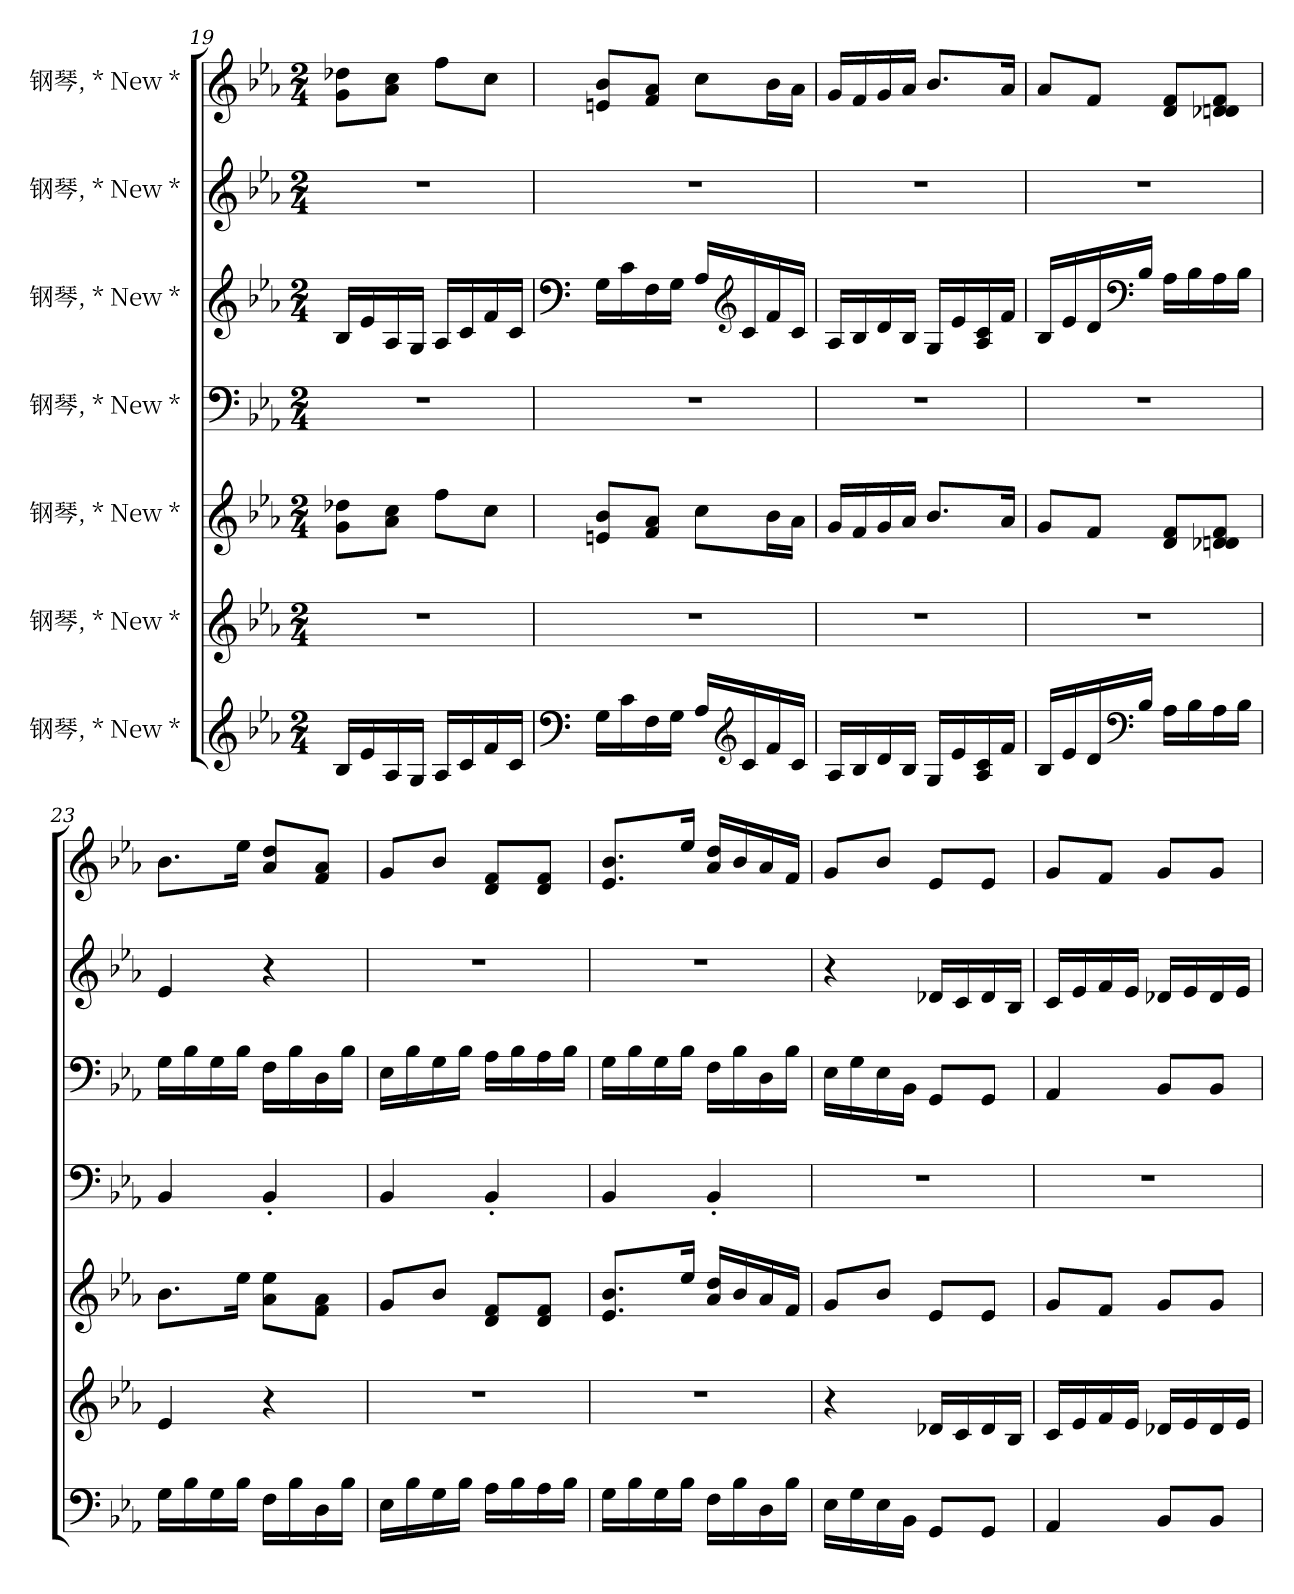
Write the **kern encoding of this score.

**kern	**kern	**kern	**kern	**kern	**kern	**kern
*part7	*part6	*part5	*part4	*part3	*part2	*part1
*staff7	*staff6	*staff5	*staff4	*staff3	*staff2	*staff1
*I"钢琴, * New *	*I"钢琴, * New *	*I"钢琴, * New *	*I"钢琴, * New *	*I"钢琴, * New *	*I"钢琴, * New *	*I"钢琴, * New *
*clefG2	*clefG2	*clefG2	*clefF4	*clefG2	*clefG2	*clefG2
*k[b-e-a-]	*k[b-e-a-]	*k[b-e-a-]	*k[b-e-a-]	*k[b-e-a-]	*k[b-e-a-]	*k[b-e-a-]
*M2/4	*M2/4	*M2/4	*M2/4	*M2/4	*M2/4	*M2/4
=19	=19	=19	=19	=19	=19	=19
16B-/LL	2r	8g\ 8dd-X\L	2r	16B-/LL	2r	8g\ 8dd-X\L
16e-/	.	.	.	16e-/	.	.
16A-/	.	8a-\ 8cc\J	.	16A-/	.	8a-\ 8cc\J
16G/JJ	.	.	.	16G/JJ	.	.
16A-/LL	.	8ff\L	.	16A-/LL	.	8ff\L
16c/	.	.	.	16c/	.	.
16f/	.	8cc\J	.	16f/	.	8cc\J
16c/JJ	.	.	.	16c/JJ	.	.
=20	=20	=20	=20	=20	=20	=20
*clefF4	*	*	*	*clefF4	*	*
16G\LL	2r	8en/ 8b-/L	2r	16G\LL	2r	8en/ 8b-/L
16c\	.	.	.	16c\	.	.
16F\	.	8f/ 8a-/J	.	16F\	.	8f/ 8a-/J
16G\JJ	.	.	.	16G\JJ	.	.
16A-/LL	.	8cc\L	.	16A-/LL	.	8cc\L
*clefG2	*	*	*	*clefG2	*	*
16c/	.	.	.	16c/	.	.
16f/	.	16b-\L	.	16f/	.	16b-\L
16c/JJ	.	16a-\JJ	.	16c/JJ	.	16a-\JJ
!!LO:PB:g=z
=21	=21	=21	=21	=21	=21	=21
16A-/LL	2r	16g/LL	2r	16A-/LL	2r	16g/LL
16B-/	.	16f/	.	16B-/	.	16f/
16d/	.	16g/	.	16d/	.	16g/
16B-/JJ	.	16a-/JJ	.	16B-/JJ	.	16a-/JJ
16G/LL	.	8.b-/L	.	16G/LL	.	8.b-/L
16e-/	.	.	.	16e-/	.	.
16A-/ 16c/	.	.	.	16A-/ 16c/	.	.
16f/JJ	.	16a-/Jk	.	16f/JJ	.	16a-/Jk
=22	=22	=22	=22	=22	=22	=22
16B-/LL	2r	8g/L	2r	16B-/LL	2r	8a-/L
16e-/	.	.	.	16e-/	.	.
16d/	.	8f/J	.	16d/	.	8f/J
*clefF4	*	*	*	*clefF4	*	*
16B-/JJ	.	.	.	16B-/JJ	.	.
16A-\LL	.	8d/ 8f/L	.	16A-\LL	.	8d/ 8f/L
16B-\	.	.	.	16B-\	.	.
16A-\	.	8d-X/ 8dn/ 8f/J	.	16A-\	.	8d-X/ 8dn/ 8f/J
16B-\JJ	.	.	.	16B-\JJ	.	.
=23	=23	=23	=23	=23	=23	=23
16G\LL	4e-/	8.b-\L	4BB-/	16G\LL	4e-/	8.b-\L
16B-\	.	.	.	16B-\	.	.
16G\	.	.	.	16G\	.	.
16B-\JJ	.	16ee-\Jk	.	16B-\JJ	.	16ee-\Jk
16F\LL	4r	8a-\ 8ee-\L	4BB-'/	16F\LL	4r	8a-/ 8dd/L
16B-\	.	.	.	16B-\	.	.
16D\	.	8f\ 8a-\J	.	16D\	.	8f/ 8a-/J
16B-\JJ	.	.	.	16B-\JJ	.	.
=24	=24	=24	=24	=24	=24	=24
16E-\LL	2r	8g/L	4BB-/	16E-\LL	2r	8g/L
16B-\	.	.	.	16B-\	.	.
16G\	.	8b-/J	.	16G\	.	8b-/J
16B-\JJ	.	.	.	16B-\JJ	.	.
16A-\LL	.	8d/ 8f/L	4BB-'/	16A-\LL	.	8d/ 8f/L
16B-\	.	.	.	16B-\	.	.
16A-\	.	8d/ 8f/J	.	16A-\	.	8d/ 8f/J
16B-\JJ	.	.	.	16B-\JJ	.	.
!!LO:PB:g=z
=25	=25	=25	=25	=25	=25	=25
16G\LL	2r	8.e-/ 8.b-/L	4BB-/	16G\LL	2r	8.e-/ 8.b-/L
16B-\	.	.	.	16B-\	.	.
16G\	.	.	.	16G\	.	.
16B-\JJ	.	16ee-/Jk	.	16B-\JJ	.	16ee-/Jk
16F\LL	.	16a-/ 16dd/LL	4BB-'/	16F\LL	.	16a-/ 16dd/LL
16B-\	.	16b-/	.	16B-\	.	16b-/
16D\	.	16a-/	.	16D\	.	16a-/
16B-\JJ	.	16f/JJ	.	16B-\JJ	.	16f/JJ
=26	=26	=26	=26	=26	=26	=26
16E-\LL	4r	8g/L	2r	16E-\LL	4r	8g/L
16G\	.	.	.	16G\	.	.
16E-\	.	8b-/J	.	16E-\	.	8b-/J
16BB-\JJ	.	.	.	16BB-\JJ	.	.
8GG/L	16d-X/LL	8e-/L	.	8GG/L	16d-X/LL	8e-/L
.	16c/	.	.	.	16c/	.
8GG/J	16d-/	8e-/J	.	8GG/J	16d-/	8e-/J
.	16B-/JJ	.	.	.	16B-/JJ	.
=27	=27	=27	=27	=27	=27	=27
4AA-/	16c/LL	8g/L	2r	4AA-/	16c/LL	8g/L
.	16e-/	.	.	.	16e-/	.
.	16f/	8f/J	.	.	16f/	8f/J
.	16e-/JJ	.	.	.	16e-/JJ	.
8BB-/L	16d-X/LL	8g/L	.	8BB-/L	16d-X/LL	8g/L
.	16e-/	.	.	.	16e-/	.
8BB-/J	16d-/	8g/J	.	8BB-/J	16d-/	8g/J
.	16e-/JJ	.	.	.	16e-/JJ	.
=	=	=	=	=	=	=
*-	*-	*-	*-	*-	*-	*-
